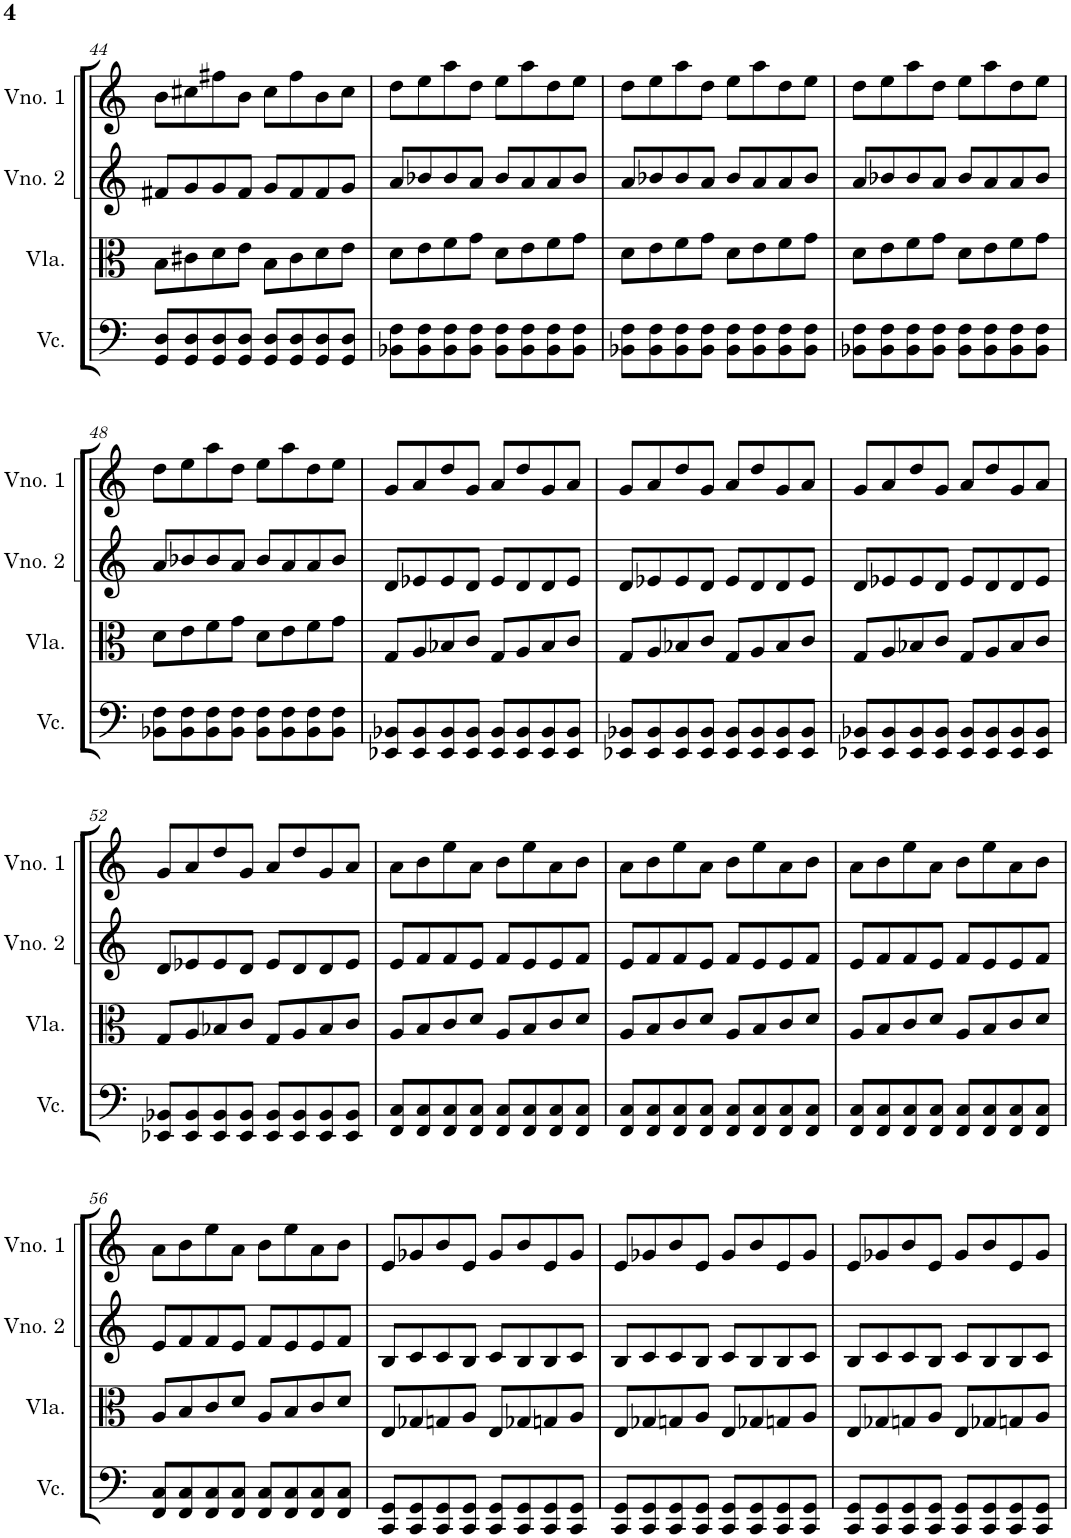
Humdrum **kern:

**kern	**kern	**kern	**kern
*part4	*part3	*part2	*part1
*staff4	*staff3	*staff2	*staff1
*I"Violoncelo	*I"Viola	*I"Violino 2	*I"Violino 1
*I'Vc.	*I'Vla.	*I'Vno. 2	*I'Vno. 1
!!LO:PB:g=z
*clefF4	*clefC3	*clefG2	*clefG2
*k[]	*k[]	*k[]	*k[]
*M4/4	*M4/4	*M4/4	*M4/4
=44	=44	=44	=44
8GG/ 8D/L	8B\L	8f#X/L	8b\L
8GG/ 8D/	8c#X\	8g/	8cc#X\
8GG/ 8D/	8d\	8g/	8ff#X\
8GG/ 8D/J	8e\J	8f#/J	8b\J
8GG/ 8D/L	8B\L	8g/L	8cc#\L
8GG/ 8D/	8c#\	8f#/	8ff#\
8GG/ 8D/	8d\	8f#/	8b\
8GG/ 8D/J	8e\J	8g/J	8cc#\J
=45	=45	=45	=45
8BB-X\ 8F\L	8d\L	8a/L	8dd\L
8BB-\ 8F\	8e\	8b-X/	8ee\
8BB-\ 8F\	8f\	8b-/	8aa\
8BB-\ 8F\J	8g\J	8a/J	8dd\J
8BB-\ 8F\L	8d\L	8b-/L	8ee\L
8BB-\ 8F\	8e\	8a/	8aa\
8BB-\ 8F\	8f\	8a/	8dd\
8BB-\ 8F\J	8g\J	8b-/J	8ee\J
=46	=46	=46	=46
8BB-X\ 8F\L	8d\L	8a/L	8dd\L
8BB-\ 8F\	8e\	8b-X/	8ee\
8BB-\ 8F\	8f\	8b-/	8aa\
8BB-\ 8F\J	8g\J	8a/J	8dd\J
8BB-\ 8F\L	8d\L	8b-/L	8ee\L
8BB-\ 8F\	8e\	8a/	8aa\
8BB-\ 8F\	8f\	8a/	8dd\
8BB-\ 8F\J	8g\J	8b-/J	8ee\J
=47	=47	=47	=47
8BB-X\ 8F\L	8d\L	8a/L	8dd\L
8BB-\ 8F\	8e\	8b-X/	8ee\
8BB-\ 8F\	8f\	8b-/	8aa\
8BB-\ 8F\J	8g\J	8a/J	8dd\J
8BB-\ 8F\L	8d\L	8b-/L	8ee\L
8BB-\ 8F\	8e\	8a/	8aa\
8BB-\ 8F\	8f\	8a/	8dd\
8BB-\ 8F\J	8g\J	8b-/J	8ee\J
!!LO:LB:g=z
=48	=48	=48	=48
8BB-X\ 8F\L	8d\L	8a/L	8dd\L
8BB-\ 8F\	8e\	8b-X/	8ee\
8BB-\ 8F\	8f\	8b-/	8aa\
8BB-\ 8F\J	8g\J	8a/J	8dd\J
8BB-\ 8F\L	8d\L	8b-/L	8ee\L
8BB-\ 8F\	8e\	8a/	8aa\
8BB-\ 8F\	8f\	8a/	8dd\
8BB-\ 8F\J	8g\J	8b-/J	8ee\J
=49	=49	=49	=49
8EE-X/ 8BB-X/L	8G/L	8d/L	8g/L
8EE-/ 8BB-/	8A/	8e-X/	8a/
8EE-/ 8BB-/	8B-X/	8e-/	8dd/
8EE-/ 8BB-/J	8c/J	8d/J	8g/J
8EE-/ 8BB-/L	8G/L	8e-/L	8a/L
8EE-/ 8BB-/	8A/	8d/	8dd/
8EE-/ 8BB-/	8B-/	8d/	8g/
8EE-/ 8BB-/J	8c/J	8e-/J	8a/J
=50	=50	=50	=50
8EE-X/ 8BB-X/L	8G/L	8d/L	8g/L
8EE-/ 8BB-/	8A/	8e-X/	8a/
8EE-/ 8BB-/	8B-X/	8e-/	8dd/
8EE-/ 8BB-/J	8c/J	8d/J	8g/J
8EE-/ 8BB-/L	8G/L	8e-/L	8a/L
8EE-/ 8BB-/	8A/	8d/	8dd/
8EE-/ 8BB-/	8B-/	8d/	8g/
8EE-/ 8BB-/J	8c/J	8e-/J	8a/J
=51	=51	=51	=51
8EE-X/ 8BB-X/L	8G/L	8d/L	8g/L
8EE-/ 8BB-/	8A/	8e-X/	8a/
8EE-/ 8BB-/	8B-X/	8e-/	8dd/
8EE-/ 8BB-/J	8c/J	8d/J	8g/J
8EE-/ 8BB-/L	8G/L	8e-/L	8a/L
8EE-/ 8BB-/	8A/	8d/	8dd/
8EE-/ 8BB-/	8B-/	8d/	8g/
8EE-/ 8BB-/J	8c/J	8e-/J	8a/J
!!LO:LB:g=z
=52	=52	=52	=52
8EE-X/ 8BB-X/L	8G/L	8d/L	8g/L
8EE-/ 8BB-/	8A/	8e-X/	8a/
8EE-/ 8BB-/	8B-X/	8e-/	8dd/
8EE-/ 8BB-/J	8c/J	8d/J	8g/J
8EE-/ 8BB-/L	8G/L	8e-/L	8a/L
8EE-/ 8BB-/	8A/	8d/	8dd/
8EE-/ 8BB-/	8B-/	8d/	8g/
8EE-/ 8BB-/J	8c/J	8e-/J	8a/J
=53	=53	=53	=53
8FF/ 8C/L	8A/L	8e/L	8a\L
8FF/ 8C/	8B/	8f/	8b\
8FF/ 8C/	8c/	8f/	8ee\
8FF/ 8C/J	8d/J	8e/J	8a\J
8FF/ 8C/L	8A/L	8f/L	8b\L
8FF/ 8C/	8B/	8e/	8ee\
8FF/ 8C/	8c/	8e/	8a\
8FF/ 8C/J	8d/J	8f/J	8b\J
=54	=54	=54	=54
8FF/ 8C/L	8A/L	8e/L	8a\L
8FF/ 8C/	8B/	8f/	8b\
8FF/ 8C/	8c/	8f/	8ee\
8FF/ 8C/J	8d/J	8e/J	8a\J
8FF/ 8C/L	8A/L	8f/L	8b\L
8FF/ 8C/	8B/	8e/	8ee\
8FF/ 8C/	8c/	8e/	8a\
8FF/ 8C/J	8d/J	8f/J	8b\J
=55	=55	=55	=55
8FF/ 8C/L	8A/L	8e/L	8a\L
8FF/ 8C/	8B/	8f/	8b\
8FF/ 8C/	8c/	8f/	8ee\
8FF/ 8C/J	8d/J	8e/J	8a\J
8FF/ 8C/L	8A/L	8f/L	8b\L
8FF/ 8C/	8B/	8e/	8ee\
8FF/ 8C/	8c/	8e/	8a\
8FF/ 8C/J	8d/J	8f/J	8b\J
!!LO:LB:g=z
=56	=56	=56	=56
8FF/ 8C/L	8A/L	8e/L	8a\L
8FF/ 8C/	8B/	8f/	8b\
8FF/ 8C/	8c/	8f/	8ee\
8FF/ 8C/J	8d/J	8e/J	8a\J
8FF/ 8C/L	8A/L	8f/L	8b\L
8FF/ 8C/	8B/	8e/	8ee\
8FF/ 8C/	8c/	8e/	8a\
8FF/ 8C/J	8d/J	8f/J	8b\J
=57	=57	=57	=57
8CC/ 8GG/L	8E/L	8B/L	8e/L
8CC/ 8GG/	8G-X/	8c/	8g-X/
8CC/ 8GG/	8Gn/	8c/	8b/
8CC/ 8GG/J	8A/J	8B/J	8e/J
8CC/ 8GG/L	8E/L	8c/L	8g-/L
8CC/ 8GG/	8G-X/	8B/	8b/
8CC/ 8GG/	8Gn/	8B/	8e/
8CC/ 8GG/J	8A/J	8c/J	8g-/J
=58	=58	=58	=58
8CC/ 8GG/L	8E/L	8B/L	8e/L
8CC/ 8GG/	8G-X/	8c/	8g-X/
8CC/ 8GG/	8Gn/	8c/	8b/
8CC/ 8GG/J	8A/J	8B/J	8e/J
8CC/ 8GG/L	8E/L	8c/L	8g-/L
8CC/ 8GG/	8G-X/	8B/	8b/
8CC/ 8GG/	8Gn/	8B/	8e/
8CC/ 8GG/J	8A/J	8c/J	8g-/J
=59	=59	=59	=59
8CC/ 8GG/L	8E/L	8B/L	8e/L
8CC/ 8GG/	8G-X/	8c/	8g-X/
8CC/ 8GG/	8Gn/	8c/	8b/
8CC/ 8GG/J	8A/J	8B/J	8e/J
8CC/ 8GG/L	8E/L	8c/L	8g-/L
8CC/ 8GG/	8G-X/	8B/	8b/
8CC/ 8GG/	8Gn/	8B/	8e/
8CC/ 8GG/J	8A/J	8c/J	8g-/J
=	=	=	=
*-	*-	*-	*-
